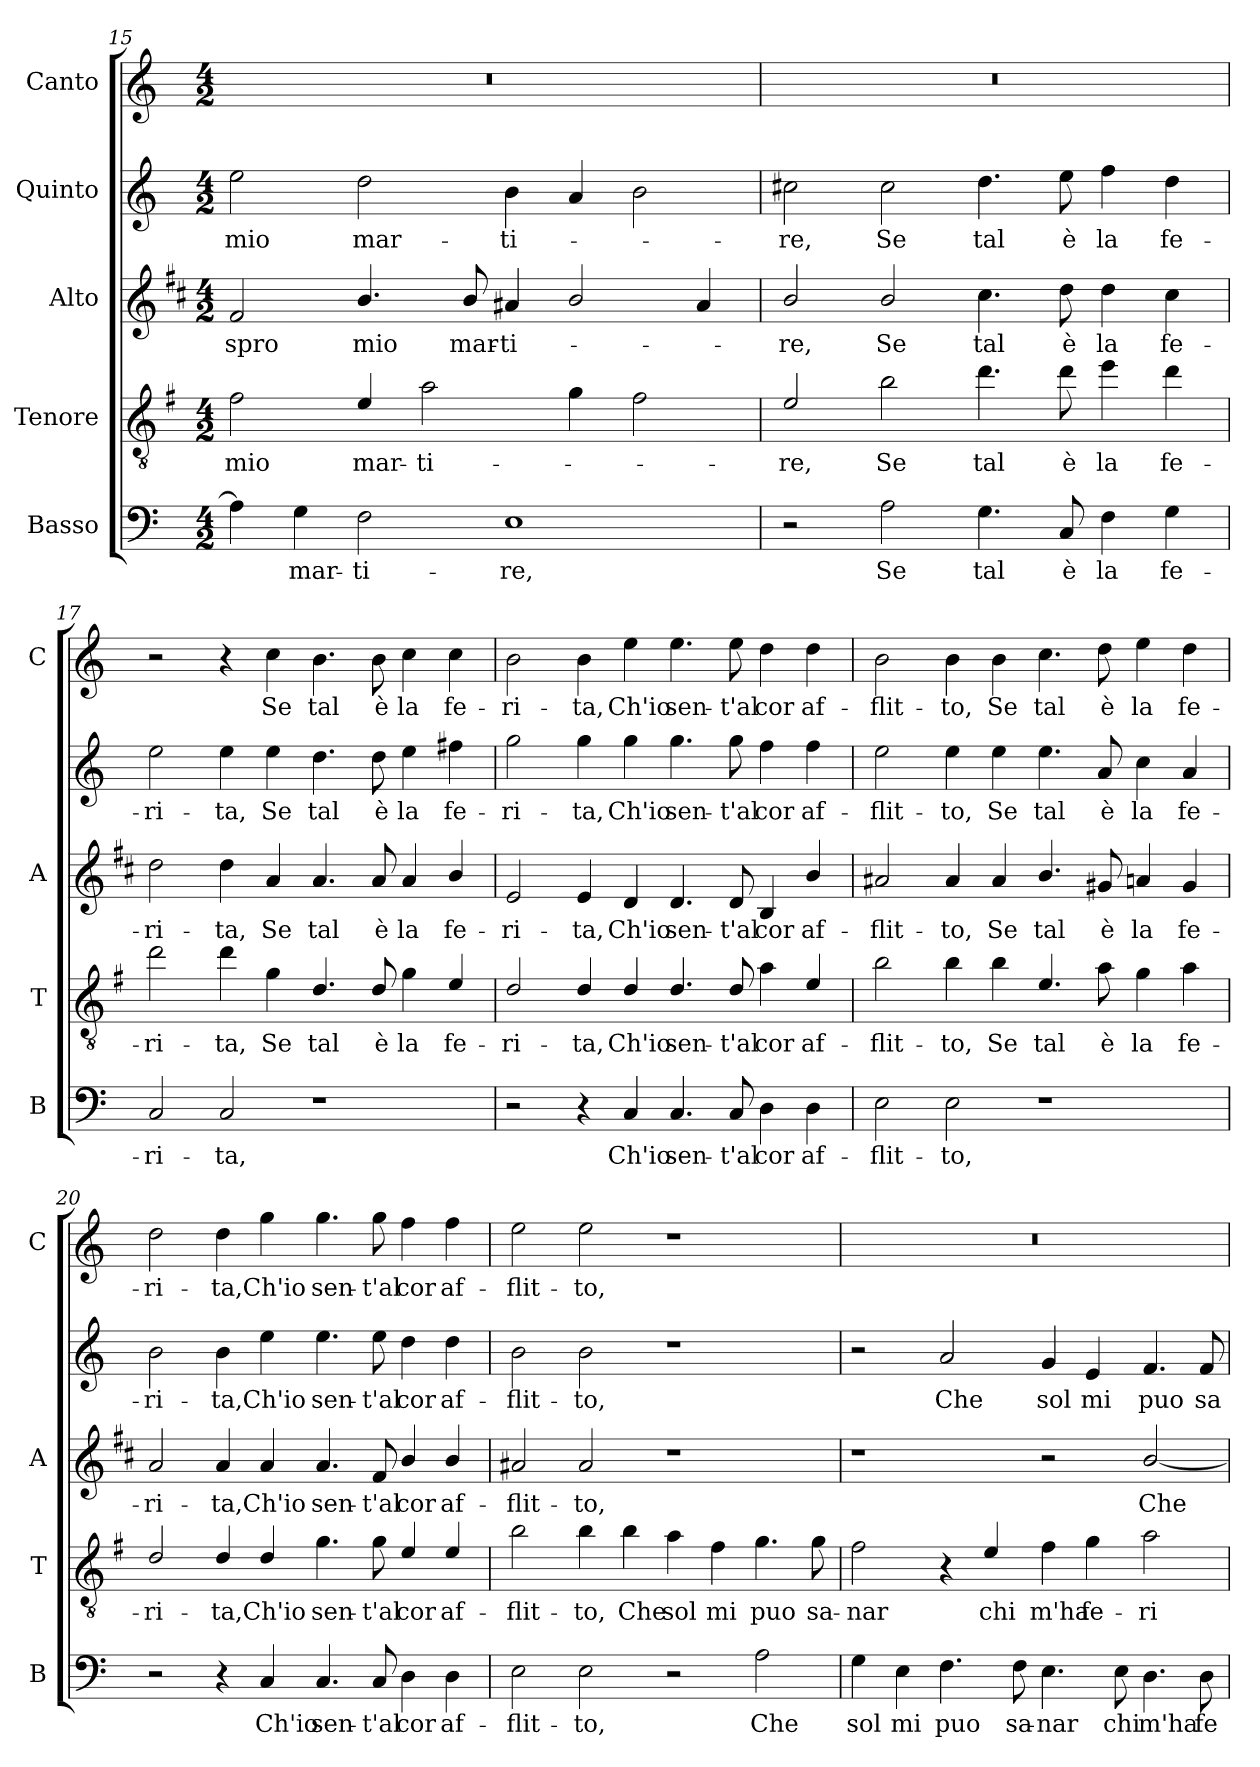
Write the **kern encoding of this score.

**kern	**text	**kern	**text	**kern	**text	**kern	**text	**kern	**text
*part5	*part5	*part4	*part4	*part3	*part3	*part2	*part2	*part1	*part1
*staff5	*staff5	*staff4	*staff4	*staff3	*staff3	*staff2	*staff2	*staff1	*staff1
*I"Basso	*	*I"Tenore	*	*I"Alto	*	*I"Quinto	*	*I"Canto	*
*I'B	*	*I'T	*	*I'A	*	*	*	*I'C	*
*clefF4	*	*clefGv2	*	*clefG2	*	*clefG2	*	*clefG2	*
*	*	*ITrd4c7	*	*ITrd1c2	*	*	*	*	*
*k[]	*	*k[]	*	*k[]	*	*k[]	*	*k[]	*
*C:	*	*C:	*	*C:	*	*C:	*	*C:	*
*M4/2	*	*M4/2	*	*M4/2	*	*M4/2	*	*M4/2	*
=15	=15	=15	=15	=15	=15	=15	=15	=15	=15
!	!	!	!LO:LY:b	!	!LO:LY:b	!	!LO:LY:b	!	!
4A\]	.	2B\	mio	2e/	-spro	2ee\	mio	0r	.
!	!LO:LY:b	!	!	!	!	!	!	!	!
4G\	mar-	.	.	.	.	.	.	.	.
!	!LO:LY:b	!	!LO:LY:b	!	!LO:LY:b	!	!LO:LY:b	!	!
2F\	-ti-	4A/	mar-	4.a/	mio	2dd\	mar-	.	.
!	!	!	!LO:LY:b	!	!	!	!	!	!
.	.	2d\	-ti-	.	.	.	.	.	.
!	!	!	!	!	!LO:LY:b	!	!	!	!
.	.	.	.	8a/	mar-	.	.	.	.
!	!LO:LY:b	!	!	!	!LO:LY:b	!	!LO:LY:b	!	!
1E	-re,	.	.	4g#X/	-ti-	4b\	-ti-	.	.
.	.	4c\	.	2a/	.	4a/	.	.	.
.	.	2B\	.	.	.	2b\	.	.	.
.	.	.	.	4g#/	.	.	.	.	.
!!LO:PB:g=z
=16	=16	=16	=16	=16	=16	=16	=16	=16	=16
!	!	!	!LO:LY:b	!	!LO:LY:b	!	!LO:LY:b	!	!
2r	.	2A/	-re,	2a/	-re,	2cc#X\	-re,	0r	.
!	!LO:LY:b	!	!LO:LY:b	!	!LO:LY:b	!	!LO:LY:b	!	!
2A\	Se	2e\	Se	2a/	Se	2cc#\	Se	.	.
!	!LO:LY:b	!	!LO:LY:b	!	!LO:LY:b	!	!LO:LY:b	!	!
4.G\	tal	4.g\	tal	4.b\	tal	4.dd\	tal	.	.
!	!LO:LY:b	!	!LO:LY:b	!	!LO:LY:b	!	!LO:LY:b	!	!
8C/	è	8g\	è	8cc\	è	8ee\	è	.	.
!	!LO:LY:b	!	!LO:LY:b	!	!LO:LY:b	!	!LO:LY:b	!	!
4F\	la	4a\	la	4cc\	la	4ff\	la	.	.
!	!LO:LY:b	!	!LO:LY:b	!	!LO:LY:b	!	!LO:LY:b	!	!
4G\	fe-	4g\	fe-	4b\	fe-	4dd\	fe-	.	.
=17	=17	=17	=17	=17	=17	=17	=17	=17	=17
!	!LO:LY:b	!	!LO:LY:b	!	!LO:LY:b	!	!LO:LY:b	!	!
2C/	-ri-	2g\	-ri-	2cc\	-ri-	2ee\	-ri-	2r	.
!	!LO:LY:b	!	!LO:LY:b	!	!LO:LY:b	!	!LO:LY:b	!	!
2C/	-ta,	4g\	-ta,	4cc\	-ta,	4ee\	-ta,	4r	.
!	!	!	!LO:LY:b	!	!LO:LY:b	!	!LO:LY:b	!	!LO:LY:b
.	.	4c\	Se	4g/	Se	4ee\	Se	4cc\	Se
!	!	!	!LO:LY:b	!	!LO:LY:b	!	!LO:LY:b	!	!LO:LY:b
1r	.	4.G/	tal	4.g/	tal	4.dd\	tal	4.b\	tal
!	!	!	!LO:LY:b	!	!LO:LY:b	!	!LO:LY:b	!	!LO:LY:b
.	.	8G/	è	8g/	è	8dd\	è	8b\	è
!	!	!	!LO:LY:b	!	!LO:LY:b	!	!LO:LY:b	!	!LO:LY:b
.	.	4c\	la	4g/	la	4ee\	la	4cc\	la
!	!	!	!LO:LY:b	!	!LO:LY:b	!	!LO:LY:b	!	!LO:LY:b
.	.	4A/	fe-	4a/	fe-	4ff#X\	fe-	4cc\	fe-
=18	=18	=18	=18	=18	=18	=18	=18	=18	=18
!	!	!	!LO:LY:b	!	!LO:LY:b	!	!LO:LY:b	!	!LO:LY:b
2r	.	2G/	-ri-	2d/	-ri-	2gg\	-ri-	2b\	-ri-
!	!	!	!LO:LY:b	!	!LO:LY:b	!	!LO:LY:b	!	!LO:LY:b
4r	.	4G/	-ta,	4d/	-ta,	4gg\	-ta,	4b\	-ta,
!	!LO:LY:b	!	!LO:LY:b	!	!LO:LY:b	!	!LO:LY:b	!	!LO:LY:b
4C/	Ch'io	4G/	Ch'io	4c/	Ch'io	4gg\	Ch'io	4ee\	Ch'io
!	!LO:LY:b	!	!LO:LY:b	!	!LO:LY:b	!	!LO:LY:b	!	!LO:LY:b
4.C/	sen-	4.G/	sen-	4.c/	sen-	4.gg\	sen-	4.ee\	sen-
!	!LO:LY:b	!	!LO:LY:b	!	!LO:LY:b	!	!LO:LY:b	!	!LO:LY:b
8C/	-t'al	8G/	-t'al	8c/	-t'al	8gg\	-t'al	8ee\	-t'al
!	!LO:LY:b	!	!LO:LY:b	!	!LO:LY:b	!	!LO:LY:b	!	!LO:LY:b
4D\	cor	4d\	cor	4A/	cor	4ff\	cor	4dd\	cor
!	!LO:LY:b	!	!LO:LY:b	!	!LO:LY:b	!	!LO:LY:b	!	!LO:LY:b
4D\	af-	4A/	af-	4a/	af-	4ff\	af-	4dd\	af-
!!LO:LB:g=z
=19	=19	=19	=19	=19	=19	=19	=19	=19	=19
!	!LO:LY:b	!	!LO:LY:b	!	!LO:LY:b	!	!LO:LY:b	!	!LO:LY:b
2E\	-flit-	2e\	-flit-	2g#X/	-flit-	2ee\	-flit-	2b\	-flit-
!	!LO:LY:b	!	!LO:LY:b	!	!LO:LY:b	!	!LO:LY:b	!	!LO:LY:b
2E\	-to,	4e\	-to,	4g#/	-to,	4ee\	-to,	4b\	-to,
!	!	!	!LO:LY:b	!	!LO:LY:b	!	!LO:LY:b	!	!LO:LY:b
.	.	4e\	Se	4g#/	Se	4ee\	Se	4b\	Se
!	!	!	!LO:LY:b	!	!LO:LY:b	!	!LO:LY:b	!	!LO:LY:b
1r	.	4.A/	tal	4.a/	tal	4.ee\	tal	4.cc\	tal
!	!	!	!LO:LY:b	!	!LO:LY:b	!	!LO:LY:b	!	!LO:LY:b
.	.	8d\	è	8f#X/	è	8a/	è	8dd\	è
!	!	!	!LO:LY:b	!	!LO:LY:b	!	!LO:LY:b	!	!LO:LY:b
.	.	4c\	la	4gn/	la	4cc\	la	4ee\	la
!	!	!	!LO:LY:b	!	!LO:LY:b	!	!LO:LY:b	!	!LO:LY:b
.	.	4d\	fe-	4f#/	fe-	4a/	fe-	4dd\	fe-
=20	=20	=20	=20	=20	=20	=20	=20	=20	=20
!	!	!	!LO:LY:b	!	!LO:LY:b	!	!LO:LY:b	!	!LO:LY:b
2r	.	2G/	-ri-	2g/	-ri-	2b\	-ri-	2dd\	-ri-
!	!	!	!LO:LY:b	!	!LO:LY:b	!	!LO:LY:b	!	!LO:LY:b
4r	.	4G/	-ta,	4g/	-ta,	4b\	-ta,	4dd\	-ta,
!	!LO:LY:b	!	!LO:LY:b	!	!LO:LY:b	!	!LO:LY:b	!	!LO:LY:b
4C/	Ch'io	4G/	Ch'io	4g/	Ch'io	4ee\	Ch'io	4gg\	Ch'io
!	!LO:LY:b	!	!LO:LY:b	!	!LO:LY:b	!	!LO:LY:b	!	!LO:LY:b
4.C/	sen-	4.c\	sen-	4.g/	sen-	4.ee\	sen-	4.gg\	sen-
!	!LO:LY:b	!	!LO:LY:b	!	!LO:LY:b	!	!LO:LY:b	!	!LO:LY:b
8C/	-t'al	8c\	-t'al	8e/	-t'al	8ee\	-t'al	8gg\	-t'al
!	!LO:LY:b	!	!LO:LY:b	!	!LO:LY:b	!	!LO:LY:b	!	!LO:LY:b
4D\	cor	4A/	cor	4a/	cor	4dd\	cor	4ff\	cor
!	!LO:LY:b	!	!LO:LY:b	!	!LO:LY:b	!	!LO:LY:b	!	!LO:LY:b
4D\	af-	4A/	af-	4a/	af-	4dd\	af-	4ff\	af-
=21	=21	=21	=21	=21	=21	=21	=21	=21	=21
!	!LO:LY:b	!	!LO:LY:b	!	!LO:LY:b	!	!LO:LY:b	!	!LO:LY:b
2E\	-flit-	2e\	-flit-	2g#X/	-flit-	2b\	-flit-	2ee\	-flit-
!	!LO:LY:b	!	!LO:LY:b	!	!LO:LY:b	!	!LO:LY:b	!	!LO:LY:b
2E\	-to,	4e\	-to,	2g#/	-to,	2b\	-to,	2ee\	-to,
!	!	!	!LO:LY:b	!	!	!	!	!	!
.	.	4e\	Che	.	.	.	.	.	.
!	!	!	!LO:LY:b	!	!	!	!	!	!
2r	.	4d\	sol	1r	.	1r	.	1r	.
!	!	!	!LO:LY:b	!	!	!	!	!	!
.	.	4B\	mi	.	.	.	.	.	.
!	!LO:LY:b	!	!LO:LY:b	!	!	!	!	!	!
2A\	Che	4.c\	puo	.	.	.	.	.	.
!	!	!	!LO:LY:b	!	!	!	!	!	!
.	.	8c\	sa-	.	.	.	.	.	.
!!LO:LB:g=z
=22	=22	=22	=22	=22	=22	=22	=22	=22	=22
!	!LO:LY:b	!	!LO:LY:b	!	!	!	!	!	!
4G\	sol	2B\	-nar	1r	.	2r	.	0r	.
!	!LO:LY:b	!	!	!	!	!	!	!	!
4E\	mi	.	.	.	.	.	.	.	.
!	!LO:LY:b	!	!	!	!	!	!LO:LY:b	!	!
4.F\	puo	4r	.	.	.	2a/	Che	.	.
!	!	!	!LO:LY:b	!	!	!	!	!	!
.	.	4A/	chi	.	.	.	.	.	.
!	!LO:LY:b	!	!	!	!	!	!	!	!
8F\	sa-	.	.	.	.	.	.	.	.
!	!LO:LY:b	!	!LO:LY:b	!	!	!	!LO:LY:b	!	!
4.E\	-nar	4B\	m'ha	2r	.	4g/	sol	.	.
!	!	!	!LO:LY:b	!	!	!	!LO:LY:b	!	!
.	.	4c\	fe-	.	.	4e/	mi	.	.
!	!LO:LY:b	!	!	!	!	!	!	!	!
8E\	chi	.	.	.	.	.	.	.	.
!	!LO:LY:b	!	!LO:LY:b	!	!LO:LY:b	!	!LO:LY:b	!	!
4.D\	m'ha	2d\	-ri-	[2a/	Che	4.f/	puo	.	.
!	!LO:LY:b	!	!	!	!	!	!LO:LY:b	!	!
8D\	fe-	.	.	.	.	8f/	sa-	.	.
=	=	=	=	=	=	=	=	=	=
*-	*-	*-	*-	*-	*-	*-	*-	*-	*-
